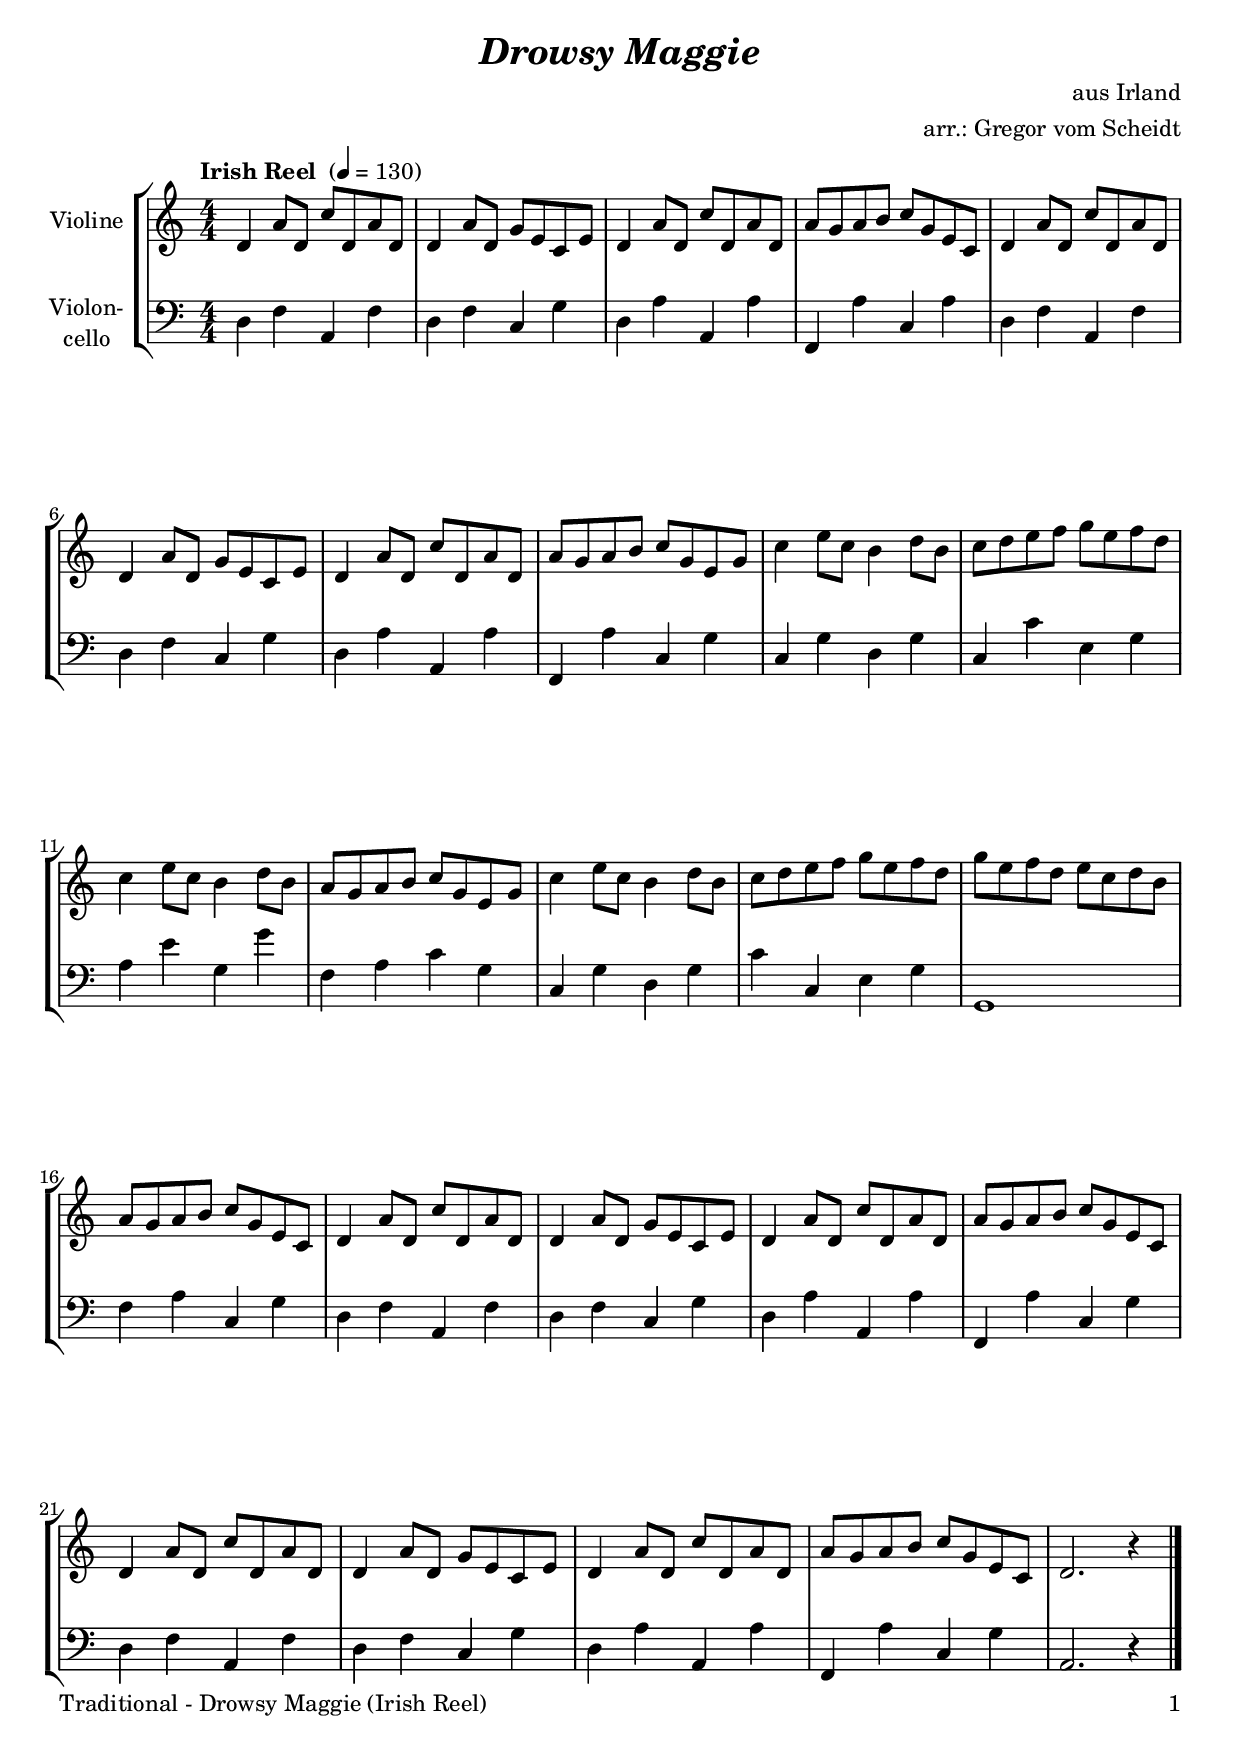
\version "2.18.2"
\include "deutsch.ly"
  
#(set-global-staff-size 20)

\header {
  title     = \markup \bold \italic "Drowsy Maggie"
  composer  = "aus Irland"
  arranger  = "arr.: Gregor vom Scheidt"
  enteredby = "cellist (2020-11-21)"
%  piece     = ""
}

voiceconsts = {
  \key g \major
  \time 4/4
  \clef "treble"
  \numericTimeSignature
  % Set default beaming for all staves
%  \set Timing.beamExceptions = #'()
%  \set Timing.baseMoment     = #(ly:make-moment 1 4)
%  \set Timing.beatStructure  = #'(1 1 1 1)
  \tempo "Irish Reel " 4=130
}

micl = "clarinet"
mifl = "flute"
miob = "oboe"
mifh = "french horn"
misx = "tenor sax"
mist = "string ensemble 1"
mivl = "violin"
miba = "cello"

va = \relative c'' {
  \voiceconsts

  a4 e'8 a, g' a, e' a,
  a4 e'8 a, d h g h
  a4 e'8 a, g' a, e' a,
  e' d e fis g d h g
  a4 e'8 a, g' a, e' a,

  a4 e'8 a, d h g h
  a4 e'8 a, g' a, e' a,
  e' d e fis g d h d
  g4 h8 g fis4 a8 fis
  g a h c d h c a

  g4 h8 g fis4 a8 fis
  e d e fis g d h d
  g4 h8 g fis4 a8 fis
  g a h c d h c a
  d h c a h g a fis

  e d e fis g d h g
  a4 e'8 a, g' a, e' a,
  a4 e'8 a, d h g h
  a4 e'8 a, g' a, e' a,
  e' d e fis g d h g

  a4 e'8 a, g' a, e' a,
  a4 e'8 a, d h g h
  a4 e'8 a, g' a, e' a,
  e' d e fis g d h g
  a2. r4 \bar "|."
}

vb = \relative c {
  \voiceconsts
  \clef "bass"

  a4 c e, c'
  a c g d'
  a e' e, e'
  c, e' g, e'
  a, c e, c'

  a c g d'
  a e' e, e'
  c, e' g, d' g, d' a d
  g, g' h, d

  e h' d, d'
  c, e g d
  g, d' a d
  g g, h d
  d,1

  c'4 e g, d'
  a c e, c'
  a c g d'
  a e' e, e'
  c, e' g, d'

  a c e, c'
  a c g d'
  a e' e, e'
  c, e' g, d'
  e,2. r4 \bar "|."
}


music = \new StaffGroup <<
      \new Staff {
	\set Staff.midiInstrument = \mivl
	\set Staff.instrumentName = \markup \center-column { "Violine" }
	\transpose g c { \va }
      }

      \new Staff {
	\set Staff.midiInstrument = \miba
	\set Staff.instrumentName = \markup \center-column { "Violon-" "cello" }
	\transpose g c' { \vb }
      }
>>

\book {
   \paper {
    print-page-number = ##t
    print-first-page-number = ##t
    ragged-last-bottom = ##f
    oddHeaderMarkup = \markup \null
    evenHeaderMarkup = \markup \null
    oddFooterMarkup = \markup {
      \fill-line {
        \on-the-fly #print-page-number-check-first
        "Traditional - Drowsy Maggie (Irish Reel)" \fromproperty #'page:page-number-string
      }
    }
    evenFooterMarkup = \oddFooterMarkup
  } \score {
    \music
    \layout {}
  }

  \score {
    \unfoldRepeats \music

    \midi {
      \context {
        \Score
      }
    }
  }
}